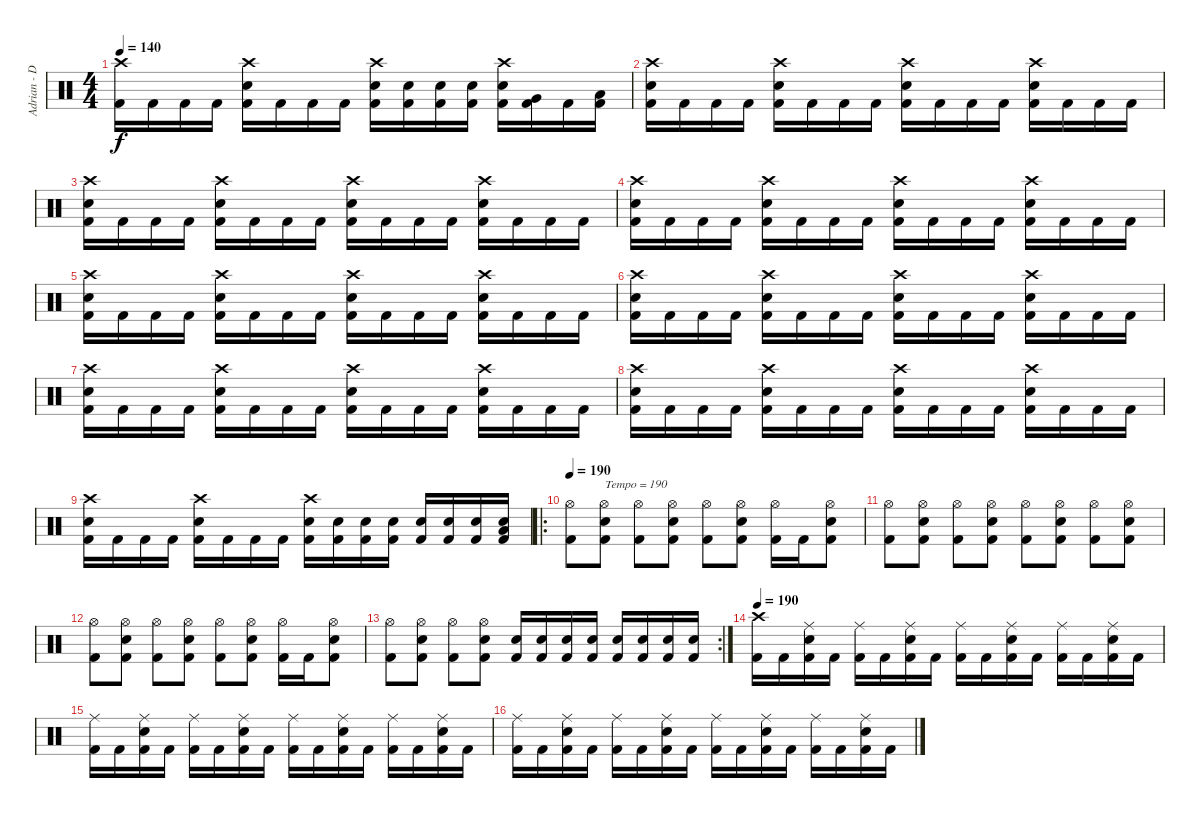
\track ("Adrian - Drums" "Adrian - D") {instrument percussion}
\staff {score}
\articulation defaults
\ts (4 4)
\tempo 140
\clef neutral
\ks c
("Crash high (hit)" "Kick (hit) 2").16{dy f} "Kick (hit) 2".16 "Kick (hit) 2".16 "Kick (hit) 2".16 ("Crash high (hit)" "Electric Snare (hit)" "Kick (hit) 2").16 "Kick (hit) 2".16 "Kick (hit) 2".16 "Kick (hit) 2".16 ("Crash high (hit)" "Electric Snare (hit)" "Kick (hit) 2").16 ("Electric Snare (hit)" "Kick (hit) 2").16 ("Electric Snare (hit)" "Kick (hit) 2").16 ("Electric Snare (hit)" "Kick (hit) 2").16 ("Crash high (hit)" "Electric Snare (hit)" "Kick (hit) 2").16 ("Very Low Tom (hit)" "Kick (hit) 2").16 "Kick (hit) 2".16 ("Low Floor Tom (hit)" "Kick (hit) 2").16 |
("Crash high (hit)" "Electric Snare (hit)" "Kick (hit) 2").16 "Kick (hit) 2".16 "Kick (hit) 2".16 "Kick (hit) 2".16 ("Crash high (hit)" "Electric Snare (hit)" "Kick (hit) 2").16 "Kick (hit) 2".16 "Kick (hit) 2".16 "Kick (hit) 2".16 ("Crash high (hit)" "Electric Snare (hit)" "Kick (hit) 2").16 "Kick (hit) 2".16 "Kick (hit) 2".16 "Kick (hit) 2".16 ("Crash high (hit)" "Electric Snare (hit)" "Kick (hit) 2").16 "Kick (hit) 2".16 "Kick (hit) 2".16 "Kick (hit) 2".16 |
("Crash high (hit)" "Electric Snare (hit)" "Kick (hit) 2").16 "Kick (hit) 2".16 "Kick (hit) 2".16 "Kick (hit) 2".16 ("Crash high (hit)" "Electric Snare (hit)" "Kick (hit) 2").16 "Kick (hit) 2".16 "Kick (hit) 2".16 "Kick (hit) 2".16 ("Crash high (hit)" "Electric Snare (hit)" "Kick (hit) 2").16 "Kick (hit) 2".16 "Kick (hit) 2".16 "Kick (hit) 2".16 ("Crash high (hit)" "Electric Snare (hit)" "Kick (hit) 2").16 "Kick (hit) 2".16 "Kick (hit) 2".16 "Kick (hit) 2".16 |
("Crash high (hit)" "Electric Snare (hit)" "Kick (hit) 2").16 "Kick (hit) 2".16 "Kick (hit) 2".16 "Kick (hit) 2".16 ("Crash high (hit)" "Electric Snare (hit)" "Kick (hit) 2").16 "Kick (hit) 2".16 "Kick (hit) 2".16 "Kick (hit) 2".16 ("Crash high (hit)" "Electric Snare (hit)" "Kick (hit) 2").16 "Kick (hit) 2".16 "Kick (hit) 2".16 "Kick (hit) 2".16 ("Crash high (hit)" "Electric Snare (hit)" "Kick (hit) 2").16 "Kick (hit) 2".16 "Kick (hit) 2".16 "Kick (hit) 2".16 |
("Crash high (hit)" "Electric Snare (hit)" "Kick (hit) 2").16 "Kick (hit) 2".16 "Kick (hit) 2".16 "Kick (hit) 2".16 ("Crash high (hit)" "Electric Snare (hit)" "Kick (hit) 2").16 "Kick (hit) 2".16 "Kick (hit) 2".16 "Kick (hit) 2".16 ("Crash high (hit)" "Electric Snare (hit)" "Kick (hit) 2").16 "Kick (hit) 2".16 "Kick (hit) 2".16 "Kick (hit) 2".16 ("Crash high (hit)" "Electric Snare (hit)" "Kick (hit) 2").16 "Kick (hit) 2".16 "Kick (hit) 2".16 "Kick (hit) 2".16 |
("Crash high (hit)" "Electric Snare (hit)" "Kick (hit) 2").16 "Kick (hit) 2".16 "Kick (hit) 2".16 "Kick (hit) 2".16 ("Crash high (hit)" "Electric Snare (hit)" "Kick (hit) 2").16 "Kick (hit) 2".16 "Kick (hit) 2".16 "Kick (hit) 2".16 ("Crash high (hit)" "Electric Snare (hit)" "Kick (hit) 2").16 "Kick (hit) 2".16 "Kick (hit) 2".16 "Kick (hit) 2".16 ("Crash high (hit)" "Electric Snare (hit)" "Kick (hit) 2").16 "Kick (hit) 2".16 "Kick (hit) 2".16 "Kick (hit) 2".16 |
("Crash high (hit)" "Electric Snare (hit)" "Kick (hit) 2").16 "Kick (hit) 2".16 "Kick (hit) 2".16 "Kick (hit) 2".16 ("Crash high (hit)" "Electric Snare (hit)" "Kick (hit) 2").16 "Kick (hit) 2".16 "Kick (hit) 2".16 "Kick (hit) 2".16 ("Crash high (hit)" "Electric Snare (hit)" "Kick (hit) 2").16 "Kick (hit) 2".16 "Kick (hit) 2".16 "Kick (hit) 2".16 ("Crash high (hit)" "Electric Snare (hit)" "Kick (hit) 2").16 "Kick (hit) 2".16 "Kick (hit) 2".16 "Kick (hit) 2".16 |
("Crash high (hit)" "Electric Snare (hit)" "Kick (hit) 2").16 "Kick (hit) 2".16 "Kick (hit) 2".16 "Kick (hit) 2".16 ("Crash high (hit)" "Electric Snare (hit)" "Kick (hit) 2").16 "Kick (hit) 2".16 "Kick (hit) 2".16 "Kick (hit) 2".16 ("Crash high (hit)" "Electric Snare (hit)" "Kick (hit) 2").16 "Kick (hit) 2".16 "Kick (hit) 2".16 "Kick (hit) 2".16 ("Crash high (hit)" "Electric Snare (hit)" "Kick (hit) 2").16 "Kick (hit) 2".16 "Kick (hit) 2".16 "Kick (hit) 2".16 |
("Crash high (hit)" "Electric Snare (hit)" "Kick (hit) 2").16 "Kick (hit) 2".16 "Kick (hit) 2".16 "Kick (hit) 2".16 ("Crash high (hit)" "Electric Snare (hit)" "Kick (hit) 2").16 "Kick (hit) 2".16 "Kick (hit) 2".16 "Kick (hit) 2".16 ("Crash high (hit)" "Electric Snare (hit)" "Kick (hit) 2").16 ("Electric Snare (hit)" "Kick (hit) 2").16 ("Electric Snare (hit)" "Kick (hit) 2").16 ("Electric Snare (hit)" "Kick (hit) 2").16 ("Electric Snare (hit)" "Kick (hit) 2").16 ("Electric Snare (hit)" "Kick (hit) 2").16 ("Electric Snare (hit)" "Kick (hit) 2").16 ("Electric Snare (hit)" "Low Floor Tom (hit)" "Kick (hit) 2").16 |
\ro
\tempo 190
("Hi-Hat (open)" "Kick (hit) 2").8 ("Hi-Hat (open)" "Electric Snare (hit)" "Kick (hit) 2").8{txt "Tempo = 190"} ("Hi-Hat (open)" "Kick (hit) 2").8 ("Hi-Hat (open)" "Electric Snare (hit)" "Kick (hit) 2").8 ("Hi-Hat (open)" "Kick (hit) 2").8 ("Hi-Hat (open)" "Electric Snare (hit)" "Kick (hit) 2").8 ("Hi-Hat (open)" "Kick (hit) 2").16 "Kick (hit) 2".16 ("Hi-Hat (open)" "Electric Snare (hit)" "Kick (hit) 2").8 |
("Hi-Hat (open)" "Kick (hit) 2").8 ("Hi-Hat (open)" "Electric Snare (hit)" "Kick (hit) 2").8 ("Hi-Hat (open)" "Kick (hit) 2").8 ("Hi-Hat (open)" "Electric Snare (hit)" "Kick (hit) 2").8 ("Hi-Hat (open)" "Kick (hit) 2").8 ("Hi-Hat (open)" "Electric Snare (hit)" "Kick (hit) 2").8 ("Hi-Hat (open)" "Kick (hit) 2").8 ("Hi-Hat (open)" "Electric Snare (hit)" "Kick (hit) 2").8 |
("Hi-Hat (open)" "Kick (hit) 2").8 ("Hi-Hat (open)" "Electric Snare (hit)" "Kick (hit) 2").8 ("Hi-Hat (open)" "Kick (hit) 2").8 ("Hi-Hat (open)" "Electric Snare (hit)" "Kick (hit) 2").8 ("Hi-Hat (open)" "Kick (hit) 2").8 ("Hi-Hat (open)" "Electric Snare (hit)" "Kick (hit) 2").8 ("Hi-Hat (open)" "Kick (hit) 2").16 "Kick (hit) 2".16 ("Hi-Hat (open)" "Electric Snare (hit)" "Kick (hit) 2").8 |
\rc 2
("Hi-Hat (open)" "Kick (hit) 2").8 ("Hi-Hat (open)" "Electric Snare (hit)" "Kick (hit) 2").8 ("Hi-Hat (open)" "Kick (hit) 2").8 ("Hi-Hat (open)" "Electric Snare (hit)" "Kick (hit) 2").8 ("Electric Snare (hit)" "Kick (hit) 2").16 ("Electric Snare (hit)" "Kick (hit) 2").16 ("Electric Snare (hit)" "Kick (hit) 2").16 ("Electric Snare (hit)" "Kick (hit) 2").16 ("Electric Snare (hit)" "Kick (hit) 2").16 ("Electric Snare (hit)" "Kick (hit) 2").16 ("Electric Snare (hit)" "Kick (hit) 2").16 ("Electric Snare (hit)" "Kick (hit) 2").16 |
\tempo 190
("Crash high (hit)" "Kick (hit) 2").16 "Kick (hit) 2".16 ("Ride (middle)" "Electric Snare (hit)" "Kick (hit) 2").16 "Kick (hit) 2".16 ("Ride (middle)" "Kick (hit) 2").16 "Kick (hit) 2".16 ("Ride (middle)" "Electric Snare (hit)" "Kick (hit) 2").16 "Kick (hit) 2".16 ("Ride (middle)" "Kick (hit) 2").16 "Kick (hit) 2".16 ("Ride (middle)" "Electric Snare (hit)" "Kick (hit) 2").16 "Kick (hit) 2".16 ("Ride (middle)" "Kick (hit) 2").16 "Kick (hit) 2".16 ("Ride (middle)" "Electric Snare (hit)" "Kick (hit) 2").16 "Kick (hit) 2".16 |
("Ride (middle)" "Kick (hit) 2").16 "Kick (hit) 2".16 ("Ride (middle)" "Electric Snare (hit)" "Kick (hit) 2").16 "Kick (hit) 2".16 ("Ride (middle)" "Kick (hit) 2").16 "Kick (hit) 2".16 ("Ride (middle)" "Electric Snare (hit)" "Kick (hit) 2").16 "Kick (hit) 2".16 ("Ride (middle)" "Kick (hit) 2").16 "Kick (hit) 2".16 ("Ride (middle)" "Electric Snare (hit)" "Kick (hit) 2").16 "Kick (hit) 2".16 ("Ride (middle)" "Kick (hit) 2").16 "Kick (hit) 2".16 ("Ride (middle)" "Electric Snare (hit)" "Kick (hit) 2").16 "Kick (hit) 2".16 |
("Ride (middle)" "Kick (hit) 2").16 "Kick (hit) 2".16 ("Ride (middle)" "Electric Snare (hit)" "Kick (hit) 2").16 "Kick (hit) 2".16 ("Ride (middle)" "Kick (hit) 2").16 "Kick (hit) 2".16 ("Ride (middle)" "Electric Snare (hit)" "Kick (hit) 2").16 "Kick (hit) 2".16 ("Ride (middle)" "Kick (hit) 2").16 "Kick (hit) 2".16 ("Ride (middle)" "Electric Snare (hit)" "Kick (hit) 2").16 "Kick (hit) 2".16 ("Ride (middle)" "Kick (hit) 2").16 "Kick (hit) 2".16 ("Ride (middle)" "Electric Snare (hit)" "Kick (hit) 2").16 "Kick (hit) 2".16
